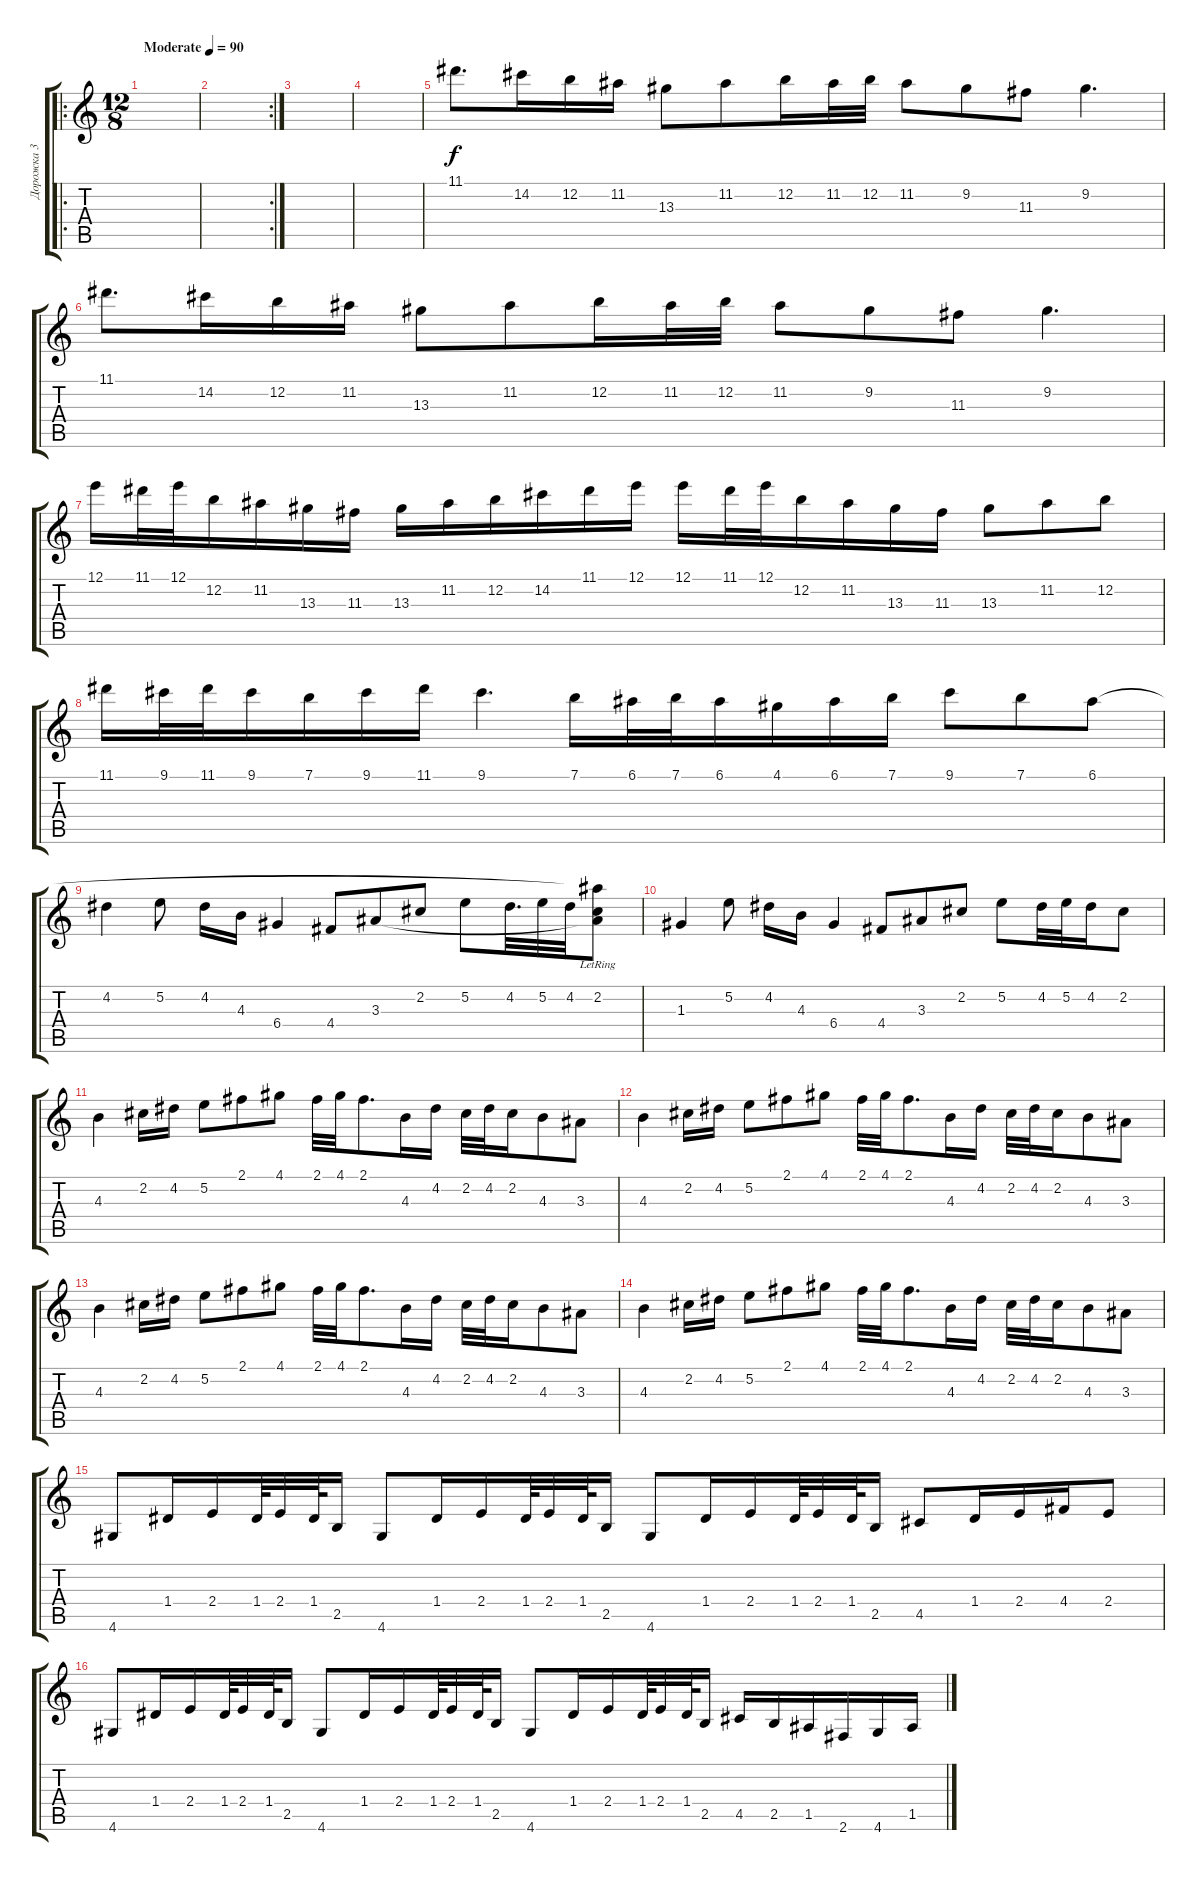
\track ("Дорожка 3" "Дорожка 3") {instrument acousticguitarsteel}
\staff {score tabs}
\tuning (E4 B3 G3 D3 A2 E2) {hide}
\ro
\ts (12 8)
\tempo (90 "Moderate")
\clef g2
\ks c
|
\rc 2
|
|
|
11.1.8{d} 14.2.16 12.2.16 11.2.16 13.3.8 11.2.8 12.2.16 11.2.32 12.2.32 11.2.8 9.2.8 11.3.8 9.2.4{d} |
11.1.8{d} 14.2.16 12.2.16 11.2.16 13.3.8 11.2.8 12.2.16 11.2.32 12.2.32 11.2.8 9.2.8 11.3.8 9.2.4{d} |
12.1.16 11.1.32 12.1.32 12.2.16 11.2.16 13.3.16 11.3.16 13.3.16 11.2.16 12.2.16 14.2.16 11.1.16 12.1.16 12.1.16 11.1.32 12.1.32 12.2.16 11.2.16 13.3.16 11.3.16 13.3.8 11.2.8 12.2.8 |
11.1.16 9.1.32 11.1.32 9.1.16 7.1.16 9.1.16 11.1.16 9.1.4{d} 7.1.16 6.1.32 7.1.32 6.1.16 4.1.16 6.1.16 7.1.16 9.1.8 7.1.8 6.1.8 |
4.2.4 5.2.8 4.2.16 4.3.16 6.4.4 4.4.8 3.3.8 2.2.8 5.2.8 4.2.32{d} 5.2.32 4.2.32 (6.1{t} 2.2{lr} 3.3{t}).8 |
1.3.4 5.2.8 4.2.16 4.3.16 6.4.4 4.4.8 3.3.8 2.2.8 5.2.8 4.2.32 5.2.32 4.2.16 2.2.8 |
4.3.4 2.2.16 4.2.16 5.2.8 2.1.8 4.1.8 2.1.32 4.1.32 2.1.8{d} 4.3.16 4.2.16 2.2.32 4.2.32 2.2.16 4.3.8 3.3.8 |
4.3.4 2.2.16 4.2.16 5.2.8 2.1.8 4.1.8 2.1.32 4.1.32 2.1.8{d} 4.3.16 4.2.16 2.2.32 4.2.32 2.2.16 4.3.8 3.3.8 |
4.3.4 2.2.16 4.2.16 5.2.8 2.1.8 4.1.8 2.1.32 4.1.32 2.1.8{d} 4.3.16 4.2.16 2.2.32 4.2.32 2.2.16 4.3.8 3.3.8 |
4.3.4 2.2.16 4.2.16 5.2.8 2.1.8 4.1.8 2.1.32 4.1.32 2.1.8{d} 4.3.16 4.2.16 2.2.32 4.2.32 2.2.16 4.3.8 3.3.8 |
4.6.8 1.4.16 2.4.16 1.4.64 2.4.32 1.4.64 2.5.16 4.6.8 1.4.16 2.4.16 1.4.64 2.4.32 1.4.64 2.5.16 4.6.8 1.4.16 2.4.16 1.4.64 2.4.32 1.4.64 2.5.16 4.5.8 1.4.16 2.4.16 4.4.16 2.4.8 |
4.6.8 1.4.16 2.4.16 1.4.64 2.4.32 1.4.64 2.5.16 4.6.8 1.4.16 2.4.16 1.4.64 2.4.32 1.4.64 2.5.16 4.6.8 1.4.16 2.4.16 1.4.64 2.4.32 1.4.64 2.5.16 4.5.16 2.5.16 1.5.16 2.6.16 4.6.16 1.5.16
